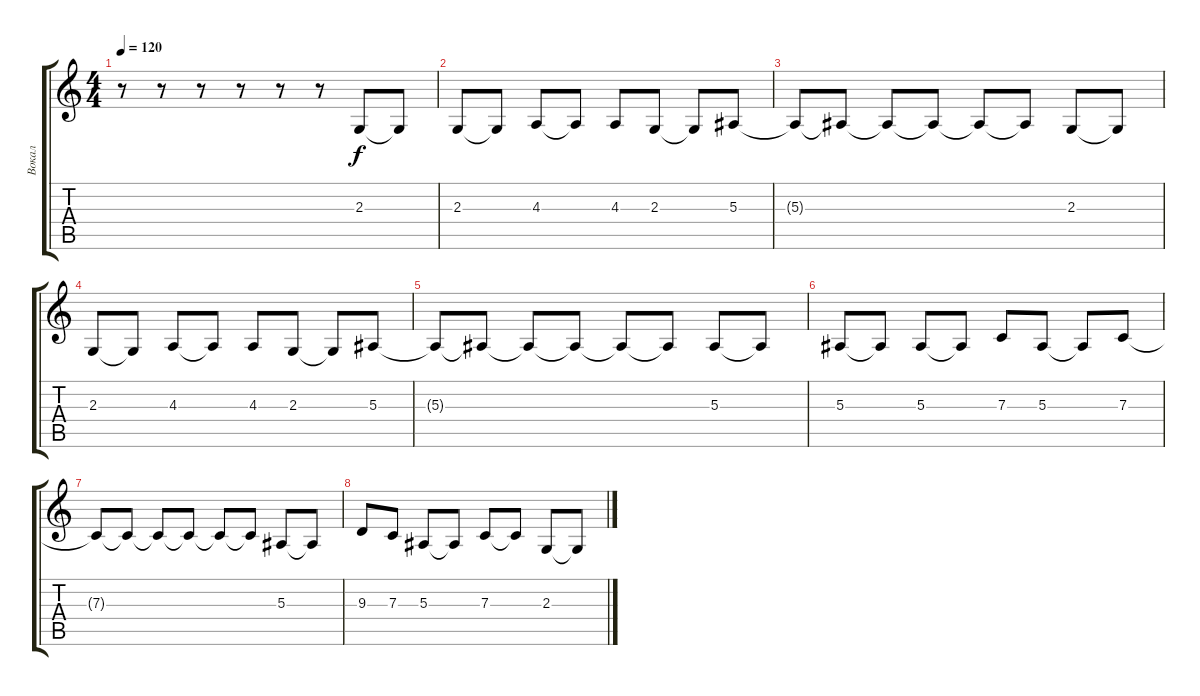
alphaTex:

\track ("Вокал" "Вокал") {instrument electricgrandpiano}
\staff {score tabs}
\tuning (D4 A3 F3 C3 G2 D2) {hide}
\ts (4 4)
\tempo 120
\clef g2
\ks c
r.8{dy f} r.8 r.8 r.8 r.8 r.8 2.3.8 2.3{t}.8 |
2.3.8 2.3{t}.8 4.3.8 4.3{t}.8 4.3.8 2.3.8 2.3{t}.8 5.3.8 |
5.3{t}.8 5.3{t}.8 5.3{t}.8 5.3{t}.8 5.3{t}.8 5.3{t}.8 2.3.8 2.3{t}.8 |
2.3.8 2.3{t}.8 4.3.8 4.3{t}.8 4.3.8 2.3.8 2.3{t}.8 5.3.8 |
5.3{t}.8 5.3{t}.8 5.3{t}.8 5.3{t}.8 5.3{t}.8 5.3{t}.8 5.3.8 5.3{t}.8 |
5.3.8 5.3{t}.8 5.3.8 5.3{t}.8 7.3.8 5.3.8 5.3{t}.8 7.3.8 |
7.3{t}.8 7.3{t}.8 7.3{t}.8 7.3{t}.8 7.3{t}.8 7.3{t}.8 5.3.8 5.3{t}.8 |
9.3.8 7.3.8 5.3.8 5.3{t}.8 7.3.8 7.3{t}.8 2.3.8 2.3{t}.8
